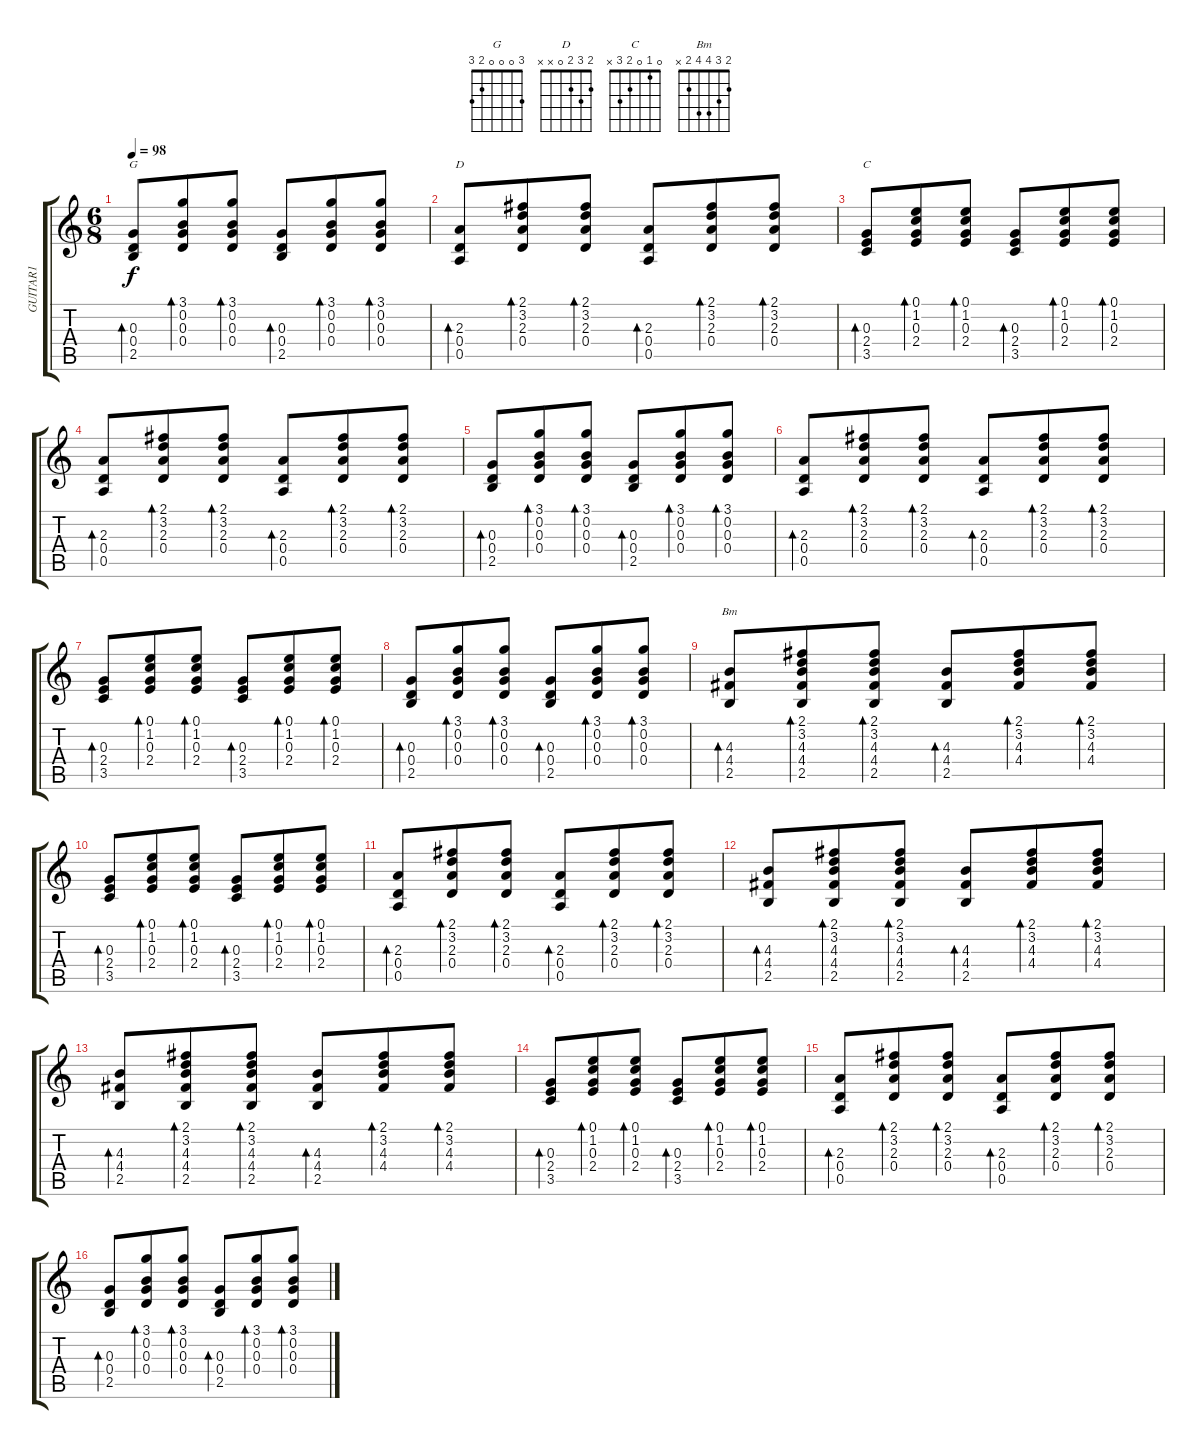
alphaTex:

\track ("GUITAR1" "GUITAR1") {instrument acousticguitarsteel}
\staff {score tabs}
\tuning (E4 B3 G3 D3 A2 E2) {hide}
\chord ("G" 3 0 0 0 2 3)
\chord ("D" 2 3 2 0 x x)
\chord ("C" 0 1 0 2 3 x)
\chord ("Bm" 2 3 4 4 2 x)
\ts (6 8)
\tempo 98
\clef g2
\ks c
(0.3 0.4 2.5).8{bd 30 ch "G" dy f} (3.1 0.2 0.3 0.4).8{bd 30} (3.1 0.2 0.3 0.4).8{bd 30} (0.3 0.4 2.5).8{bd 30} (3.1 0.2 0.3 0.4).8{bd 30} (3.1 0.2 0.3 0.4).8{bd 30} |
(2.3 0.4 0.5).8{bd 30 ch "D"} (2.1 3.2 2.3 0.4).8{bd 30} (2.1 3.2 2.3 0.4).8{bd 30} (2.3 0.4 0.5).8{bd 30} (2.1 3.2 2.3 0.4).8{bd 30} (2.1 3.2 2.3 0.4).8{bd 30} |
(0.3 2.4 3.5).8{bd 30 ch "C"} (0.1 1.2 0.3 2.4).8{bd 30} (0.1 1.2 0.3 2.4).8{bd 30} (0.3 2.4 3.5).8{bd 30} (0.1 1.2 0.3 2.4).8{bd 30} (0.1 1.2 0.3 2.4).8{bd 30} |
(2.3 0.4 0.5).8{bd 30} (2.1 3.2 2.3 0.4).8{bd 30} (2.1 3.2 2.3 0.4).8{bd 30} (2.3 0.4 0.5).8{bd 30} (2.1 3.2 2.3 0.4).8{bd 30} (2.1 3.2 2.3 0.4).8{bd 30} |
(0.3 0.4 2.5).8{bd 30} (3.1 0.2 0.3 0.4).8{bd 30} (3.1 0.2 0.3 0.4).8{bd 30} (0.3 0.4 2.5).8{bd 30} (3.1 0.2 0.3 0.4).8{bd 30} (3.1 0.2 0.3 0.4).8{bd 30} |
(2.3 0.4 0.5).8{bd 30} (2.1 3.2 2.3 0.4).8{bd 30} (2.1 3.2 2.3 0.4).8{bd 30} (2.3 0.4 0.5).8{bd 30} (2.1 3.2 2.3 0.4).8{bd 30} (2.1 3.2 2.3 0.4).8{bd 30} |
(0.3 2.4 3.5).8{bd 30} (0.1 1.2 0.3 2.4).8{bd 30} (0.1 1.2 0.3 2.4).8{bd 30} (0.3 2.4 3.5).8{bd 30} (0.1 1.2 0.3 2.4).8{bd 30} (0.1 1.2 0.3 2.4).8{bd 30} |
(0.3 0.4 2.5).8{bd 30} (3.1 0.2 0.3 0.4).8{bd 30} (3.1 0.2 0.3 0.4).8{bd 30} (0.3 0.4 2.5).8{bd 30} (3.1 0.2 0.3 0.4).8{bd 30} (3.1 0.2 0.3 0.4).8{bd 30} |
(4.3 4.4 2.5).8{bd 30 ch "Bm"} (2.1 3.2 4.3 4.4 2.5).8{bd 30} (2.1 3.2 4.3 4.4 2.5).8{bd 30} (4.3 4.4 2.5).8{bd 30} (2.1 3.2 4.3 4.4).8{bd 30} (2.1 3.2 4.3 4.4).8{bd 30} |
(0.3 2.4 3.5).8{bd 30} (0.1 1.2 0.3 2.4).8{bd 30} (0.1 1.2 0.3 2.4).8{bd 30} (0.3 2.4 3.5).8{bd 30} (0.1 1.2 0.3 2.4).8{bd 30} (0.1 1.2 0.3 2.4).8{bd 30} |
(2.3 0.4 0.5).8{bd 30} (2.1 3.2 2.3 0.4).8{bd 30} (2.1 3.2 2.3 0.4).8{bd 30} (2.3 0.4 0.5).8{bd 30} (2.1 3.2 2.3 0.4).8{bd 30} (2.1 3.2 2.3 0.4).8{bd 30} |
(4.3 4.4 2.5).8{bd 30} (2.1 3.2 4.3 4.4 2.5).8{bd 30} (2.1 3.2 4.3 4.4 2.5).8{bd 30} (4.3 4.4 2.5).8{bd 30} (2.1 3.2 4.3 4.4).8{bd 30} (2.1 3.2 4.3 4.4).8{bd 30} |
(4.3 4.4 2.5).8{bd 30} (2.1 3.2 4.3 4.4 2.5).8{bd 30} (2.1 3.2 4.3 4.4 2.5).8{bd 30} (4.3 4.4 2.5).8{bd 30} (2.1 3.2 4.3 4.4).8{bd 30} (2.1 3.2 4.3 4.4).8{bd 30} |
(0.3 2.4 3.5).8{bd 30} (0.1 1.2 0.3 2.4).8{bd 30} (0.1 1.2 0.3 2.4).8{bd 30} (0.3 2.4 3.5).8{bd 30} (0.1 1.2 0.3 2.4).8{bd 30} (0.1 1.2 0.3 2.4).8{bd 30} |
(2.3 0.4 0.5).8{bd 30} (2.1 3.2 2.3 0.4).8{bd 30} (2.1 3.2 2.3 0.4).8{bd 30} (2.3 0.4 0.5).8{bd 30} (2.1 3.2 2.3 0.4).8{bd 30} (2.1 3.2 2.3 0.4).8{bd 30} |
(0.3 0.4 2.5).8{bd 30} (3.1 0.2 0.3 0.4).8{bd 30} (3.1 0.2 0.3 0.4).8{bd 30} (0.3 0.4 2.5).8{bd 30} (3.1 0.2 0.3 0.4).8{bd 30} (3.1 0.2 0.3 0.4).8{bd 30}
